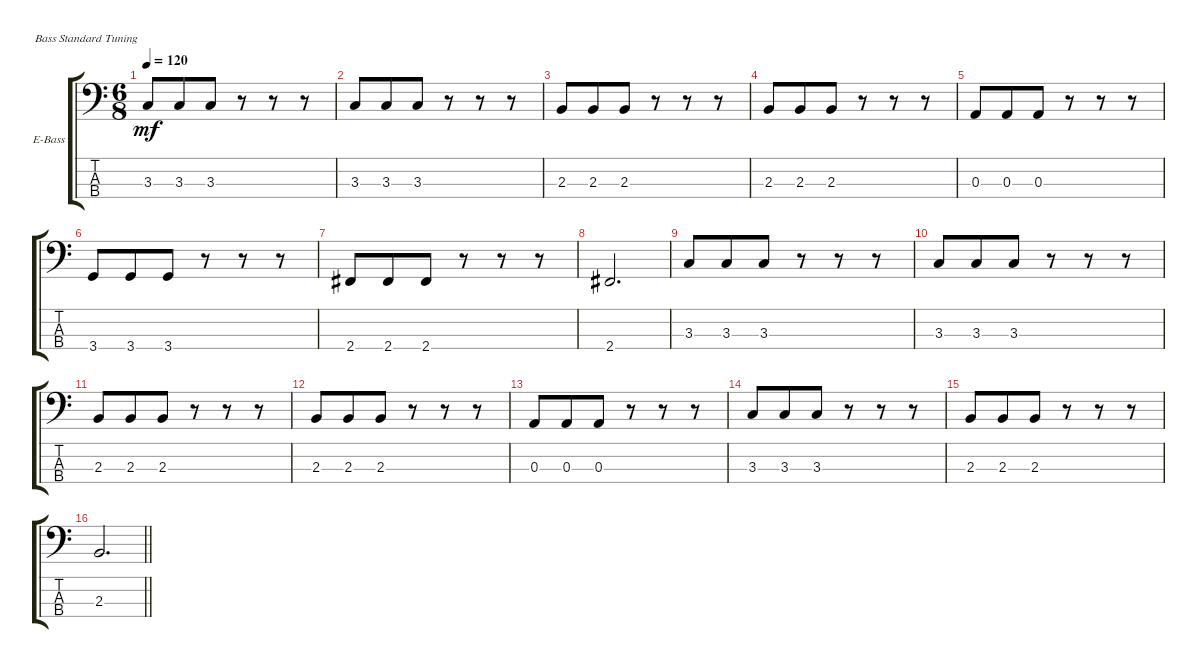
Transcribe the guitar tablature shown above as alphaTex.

\defaultSystemsLayout 4
\bracketExtendMode groupsimilarinstruments
\firstSystemTrackNameOrientation horizontal
\otherSystemsTrackNameOrientation horizontal
\track ("Electric Bass" "E-Bass") {instrument electricbassfinger}
\staff {score tabs}
\tuning (G2 D2 A1 E1)
\ts (6 8)
\tempo 120
\clef f4
\ks c
3.3.8{dy mf} 3.3.8 3.3.8 r.8 r.8 r.8 |
3.3.8 3.3.8 3.3.8 r.8 r.8 r.8 |
2.3.8 2.3.8 2.3.8 r.8 r.8 r.8 |
2.3.8 2.3.8 2.3.8 r.8 r.8 r.8 |
0.3.8 0.3.8 0.3.8 r.8 r.8 r.8 |
3.4.8 3.4.8 3.4.8 r.8 r.8 r.8 |
2.4.8 2.4.8 2.4.8 r.8 r.8 r.8 |
2.4.2{d} |
3.3.8 3.3.8 3.3.8 r.8 r.8 r.8 |
3.3.8 3.3.8 3.3.8 r.8 r.8 r.8 |
2.3.8 2.3.8 2.3.8 r.8 r.8 r.8 |
2.3.8 2.3.8 2.3.8 r.8 r.8 r.8 |
0.3.8 0.3.8 0.3.8 r.8 r.8 r.8 |
3.3.8 3.3.8 3.3.8 r.8 r.8 r.8 |
2.3.8 2.3.8 2.3.8 r.8 r.8 r.8 |
\barLineRight lightlight
2.3.2{d}
